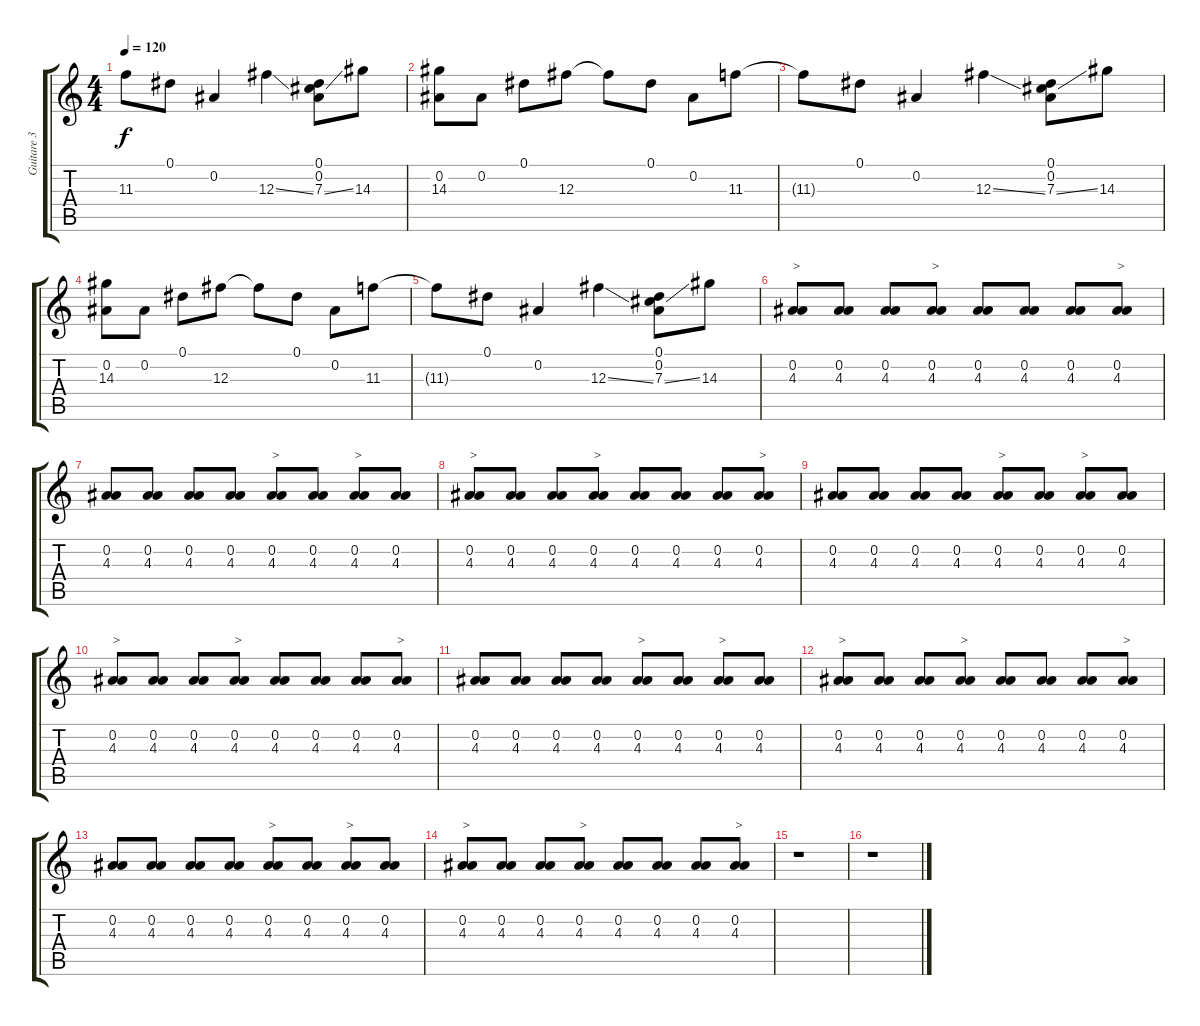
\track ("Guitare 3" "Guitare 3") {instrument distortionguitar}
\staff {score tabs}
\tuning (Eb4 Bb3 Gb3 Db3 Ab2 Eb2) {hide}
\ts (4 4)
\tempo 120
\clef g2
\ks c
11.3{t}.8{dy f} 0.1.8 0.2.4 12.3{ss}.4 (0.1 0.2 7.3{ss}).8 14.3.8 |
(0.2 14.3).8 0.2.8 0.1.8 12.3.8 12.3{t}.8 0.1.8 0.2.8 11.3.8 |
11.3{t}.8 0.1.8 0.2.4 12.3{ss}.4 (0.1 0.2 7.3{ss}).8 14.3.8 |
(0.2 14.3).8 0.2.8 0.1.8 12.3.8 12.3{t}.8 0.1.8 0.2.8 11.3.8 |
11.3{t}.8 0.1.8 0.2.4 12.3{ss}.4 (0.1 0.2 7.3{ss}).8 14.3.8 |
(0.2 4.3).8{txt ">"} (0.2 4.3).8 (0.2 4.3).8 (0.2 4.3).8{txt ">"} (0.2 4.3).8 (0.2 4.3).8 (0.2 4.3).8 (0.2 4.3).8{txt ">"} |
(0.2 4.3).8 (0.2 4.3).8 (0.2 4.3).8 (0.2 4.3).8 (0.2 4.3).8{txt ">"} (0.2 4.3).8 (0.2 4.3).8{txt ">"} (0.2 4.3).8 |
(0.2 4.3).8{txt ">"} (0.2 4.3).8 (0.2 4.3).8 (0.2 4.3).8{txt ">"} (0.2 4.3).8 (0.2 4.3).8 (0.2 4.3).8 (0.2 4.3).8{txt ">"} |
(0.2 4.3).8 (0.2 4.3).8 (0.2 4.3).8 (0.2 4.3).8 (0.2 4.3).8{txt ">"} (0.2 4.3).8 (0.2 4.3).8{txt ">"} (0.2 4.3).8 |
(0.2 4.3).8{txt ">"} (0.2 4.3).8 (0.2 4.3).8 (0.2 4.3).8{txt ">"} (0.2 4.3).8 (0.2 4.3).8 (0.2 4.3).8 (0.2 4.3).8{txt ">"} |
(0.2 4.3).8 (0.2 4.3).8 (0.2 4.3).8 (0.2 4.3).8 (0.2 4.3).8{txt ">"} (0.2 4.3).8 (0.2 4.3).8{txt ">"} (0.2 4.3).8 |
(0.2 4.3).8{txt ">"} (0.2 4.3).8 (0.2 4.3).8 (0.2 4.3).8{txt ">"} (0.2 4.3).8 (0.2 4.3).8 (0.2 4.3).8 (0.2 4.3).8{txt ">"} |
(0.2 4.3).8 (0.2 4.3).8 (0.2 4.3).8 (0.2 4.3).8 (0.2 4.3).8{txt ">"} (0.2 4.3).8 (0.2 4.3).8{txt ">"} (0.2 4.3).8 |
(0.2 4.3).8{txt ">"} (0.2 4.3).8 (0.2 4.3).8 (0.2 4.3).8{txt ">"} (0.2 4.3).8 (0.2 4.3).8 (0.2 4.3).8 (0.2 4.3).8{txt ">"} |
r.1 |
r.1
